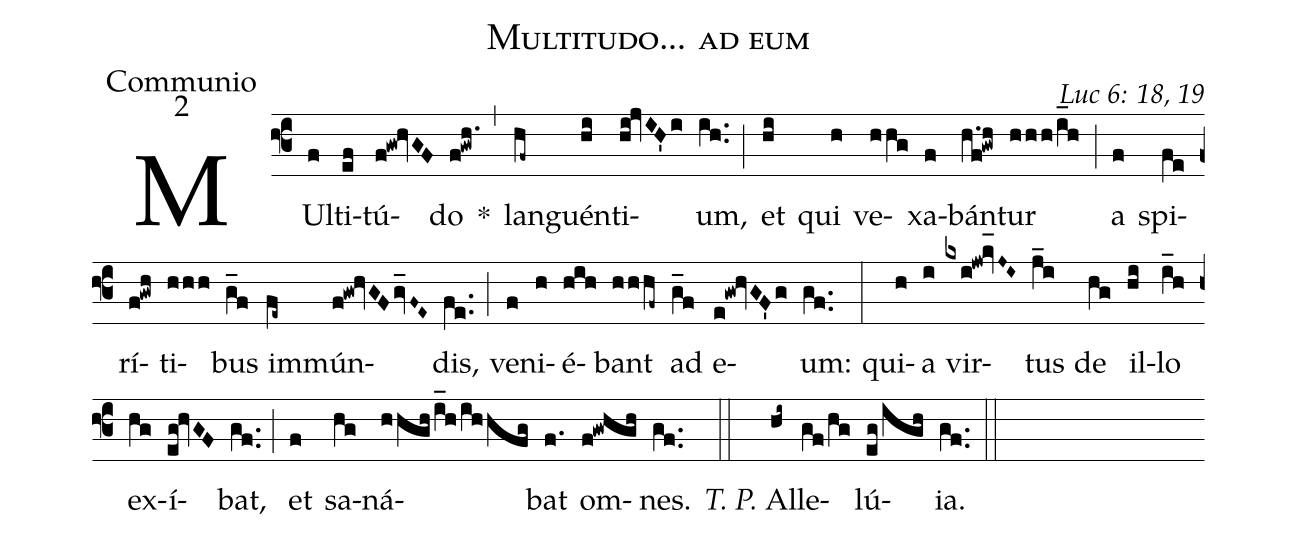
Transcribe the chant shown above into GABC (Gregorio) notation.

name: Multitudo... ad eum;
office-part: Communio;
mode: 2;
commentary: Luc 6: 18, 19;
%%
(f3) MUl(f)ti(ef)tú(f!gw!hvGF)do(f!gwh.) *(,)
lan(hf~)guén(hi)ti(hi!jvIH'i)um,(ih..) (;) et(hi) qui(h) ve(hhg)xa(f)bán(h.f!gwh)tur(hhh/i_h) (;) a(f) spi(fe)rí(f!gwh)ti(hhh)bus(g_f) im(fe~)mún(f!gw!hvGFgv_F~E~)dis,(fe..) (;) ve(f)ni(h)é(hih)bant(hhhf~) ad(g_f) e(e!gw!hvGF'g)um:(gf..) (:)
qui(h)a(i) vir(kxi!jw!kv_[hl:1]J~I~)tus(j_i) de(hg) il(hi)lo(i_h) ex(hg)í(eg!hvGF)bat,(gf..) (;) et(f) sa(hg)ná(hhghi_h/ihhfg)bat(f.) om(f!gwhgh)nes.(gf..) (::)
<i>T. P.</i> Al(hi~)le(gf/hg)lú(eg/igh)ia.(gf..) (::)
